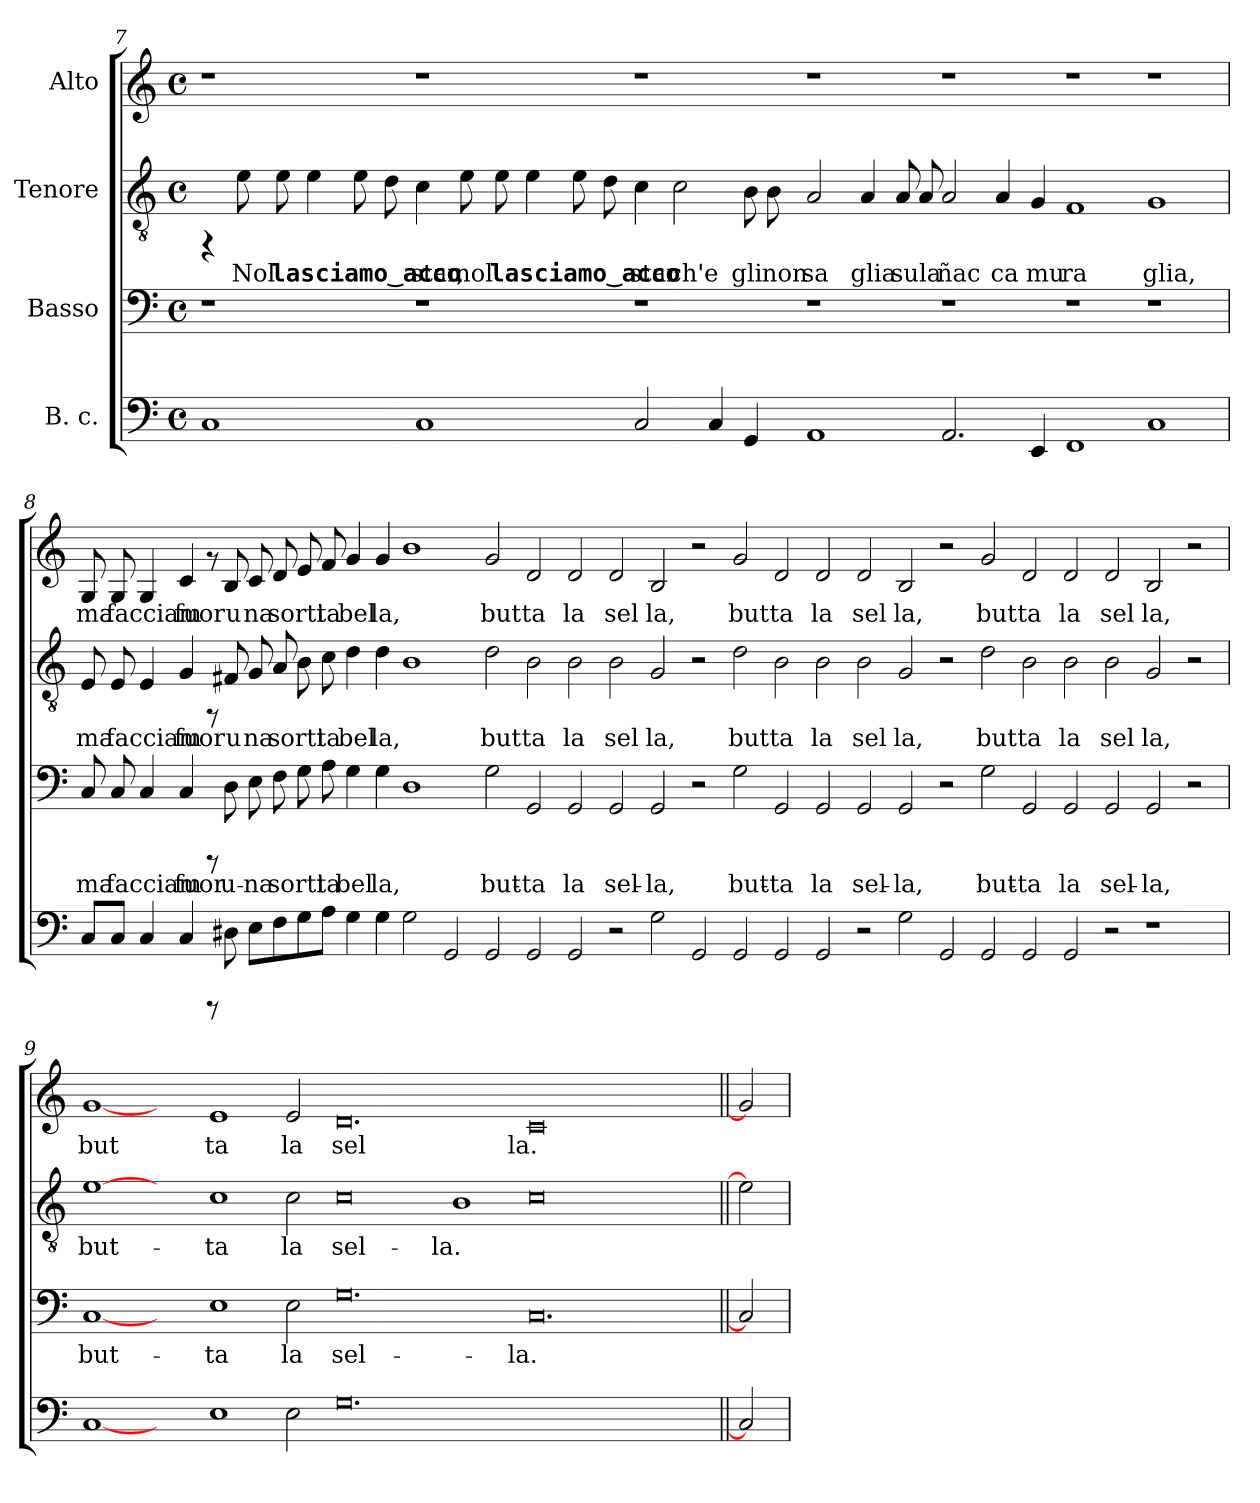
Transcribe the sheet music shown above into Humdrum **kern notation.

**kern	**kern	**text	**kern	**text	**kern	**text
*part4	*part3	*part3	*part2	*part2	*part1	*part1
*staff4	*staff3	*staff3	*staff2	*staff2	*staff1	*staff1
*I"B. c.	*I"Basso	*	*I"Tenore	*	*I"Alto	*
*clefF4	*clefF4	*	*clefGv2	*	*clefG2	*
*k[]	*k[]	*	*k[]	*	*k[]	*
*C:	*C:	*	*C:	*	*C:	*
*M4/4	*M4/4	*	*M4/4	*	*M4/4	*
*met(c)	*met(c)	*	*met(c)	*	*met(c)	*
=7	=7	=7	=7	=7	=7	=7
1C	1r	.	4rFF	.	1r	.
!	!	!	!	!LO:LY:b:rj	!	!
.	.	.	8e\	Nol	.	.
!	!	!	!	!LO:LY:b:rj	!	!
.	.	.	8e\	lasciamo‿acco	.	.
!	!	!	!	!LO:LY:b:rj	!	!
.	.	.	4e\	.	.	.
!	!	!	!	!LO:LY:b:rj	!	!
.	.	.	8e\	.	.	.
!	!	!	!	!LO:LY:b:rj	!	!
.	.	.	8d\	.	.	.
!	!	!	!	!LO:LY:b:rj	!	!
1C	1r	.	4c\	star,	1r	.
!	!	!	!	!LO:LY:b:rj	!	!
.	.	.	8e\	nol	.	.
!	!	!	!	!LO:LY:b:rj	!	!
.	.	.	8e\	lasciamo‿acco	.	.
!	!	!	!	!LO:LY:b:rj	!	!
.	.	.	4e\	.	.	.
!	!	!	!	!LO:LY:b:rj	!	!
.	.	.	8e\	.	.	.
!	!	!	!	!LO:LY:b:rj	!	!
.	.	.	8d\	.	.	.
!	!	!	!	!LO:LY:b:rj	!	!
2C/	1r	.	4c\	star	1r	.
!	!	!	!	!LO:LY:b:rj	!	!
.	.	.	2c\	ch'e	.	.
4C/	.	.	.	.	.	.
!	!	!	!	!LO:LY:b:rj	!	!
4GG/	.	.	8B\	gli	.	.
!	!	!	!	!LO:LY:b:rj	!	!
.	.	.	8B\	non	.	.
!	!	!	!	!LO:LY:b:rj	!	!
1AA	1r	.	2A/	sa	1r	.
!	!	!	!	!LO:LY:b:rj	!	!
.	.	.	4A/	glia	.	.
!	!	!	!	!LO:LY:b:rj	!	!
.	.	.	8A/	sula	.	.
!	!	!	!	!LO:LY:b:rj	!	!
.	.	.	8A/	.	.	.
!	!	!	!	!LO:LY:b:rj	!	!
2.AA/	1r	.	2A/	ñac	1r	.
!	!	!	!	!LO:LY:b:rj	!	!
.	.	.	4A/	ca	.	.
!	!	!	!	!LO:LY:b:rj	!	!
4EE/	.	.	4G/	mu	.	.
!	!	!	!	!LO:LY:b:rj	!	!
1FF	1r	.	1F	ra	1r	.
!	!	!	!	!LO:LY:b:rj	!	!
1C	1r	.	1G	glia,	1r	.
!!LO:LB:g=z
=8	=8	=8	=8	=8	=8	=8
!	!	!LO:LY:b:rj	!	!LO:LY:b:rj	!	!LO:LY:b:rj
8C/L	8C/	ma	8E/	ma	8G/	ma
!	!	!LO:LY:b:rj	!	!LO:LY:b:rj	!	!LO:LY:b:rj
8C/J	8C/	facciam	8E/	facciam	8G/	facciam
!	!	!LO:LY:b:rj	!	!LO:LY:b:rj	!	!LO:LY:b:rj
4C/	4C/	.	4E/	.	4G/	.
!	!	!LO:LY:b:rj	!	!LO:LY:b:rj	!	!LO:LY:b:rj
4C/	4C/	fuor	4G/	fuor	4c/	fuor
8rCCC	8rCCC	.	8rFF	.	8rf	.
!	!	!LO:LY:b:rj	!	!LO:LY:b:rj	!	!LO:LY:b:rj
8D#\	8D\	u-	8F#X/	u	8B/	u
!	!	!LO:LY:b:rj	!	!LO:LY:b:rj	!	!LO:LY:b:rj
8E\L	8E\	-na	8G/	na	8c/	na
!	!	!LO:LY:b:rj	!	!LO:LY:b:rj	!	!LO:LY:b:rj
8F\	8F\	sorti-	8A/	sorti	8d/	sorti
!	!	!LO:LY:b:rj	!	!LO:LY:b:rj	!	!LO:LY:b:rj
8G\	8G\	--	8B\	.	8e/	.
!	!	!LO:LY:b:rj	!	!LO:LY:b:rj	!	!LO:LY:b:rj
8A\J	8A\	-ta	8c\	ta	8f/	ta
!	!	!LO:LY:b:rj	!	!LO:LY:b:rj	!	!LO:LY:b:rj
4G\	4G\	bel-	4d\	bel	4g/	bel
!	!	!LO:LY:b:rj	!	!LO:LY:b:rj	!	!LO:LY:b:rj
4G<\	4G\	-la,	4d\	la,	4g/	la,
!	!	!LO:LY:b:rj	!	!LO:LY:b:rj	!	!LO:LY:b:rj
2G\	1D	.	1B	.	1b	.
2GG/	.	.	.	.	.	.
!	!	!LO:LY:b:rj	!	!LO:LY:b:rj	!	!LO:LY:b:rj
2GG/	2G\	but-	2d\	but	2g/	but
!	!	!LO:LY:b:rj	!	!LO:LY:b:rj	!	!LO:LY:b:rj
2GG/	2GG/	-ta	2B\	ta	2d/	ta
!	!	!LO:LY:b:rj	!	!LO:LY:b:rj	!	!LO:LY:b:rj
2GG/	2GG/	la	2B\	la	2d/	la
!	!	!LO:LY:b:rj	!	!LO:LY:b:rj	!	!LO:LY:b:rj
2r	2GG/	sel-	2B\	sel	2d/	sel
!	!	!LO:LY:b:rj	!	!LO:LY:b:rj	!	!LO:LY:b:rj
2G\	2GG/	-la,	2G/	la,	2B/	la,
2GG/	2r	.	2r	.	2r	.
!	!	!LO:LY:b:rj	!	!LO:LY:b:rj	!	!LO:LY:b:rj
2GG/	2G\	but-	2d\	but	2g/	but
!	!	!LO:LY:b:rj	!	!LO:LY:b:rj	!	!LO:LY:b:rj
2GG/	2GG/	-ta	2B\	ta	2d/	ta
!	!	!LO:LY:b:rj	!	!LO:LY:b:rj	!	!LO:LY:b:rj
2GG/	2GG/	la	2B\	la	2d/	la
!	!	!LO:LY:b:rj	!	!LO:LY:b:rj	!	!LO:LY:b:rj
2r	2GG/	sel-	2B\	sel	2d/	sel
!	!	!LO:LY:b:rj	!	!LO:LY:b:rj	!	!LO:LY:b:rj
2G\	2GG/	-la,	2G/	la,	2B/	la,
2GG/	2r	.	2r	.	2r	.
!	!	!LO:LY:b:rj	!	!LO:LY:b:rj	!	!LO:LY:b:rj
2GG/	2G\	but-	2d\	but	2g/	but
!	!	!LO:LY:b:rj	!	!LO:LY:b:rj	!	!LO:LY:b:rj
2GG/	2GG/	-ta	2B\	ta	2d/	ta
!	!	!LO:LY:b:rj	!	!LO:LY:b:rj	!	!LO:LY:b:rj
2GG/	2GG/	la	2B\	la	2d/	la
!	!	!LO:LY:b:rj	!	!LO:LY:b:rj	!	!LO:LY:b:rj
2r	2GG/	sel-	2B\	sel	2d/	sel
!	!	!LO:LY:b:rj	!	!LO:LY:b:rj	!	!LO:LY:b:rj
1r	2GG/	-la,	2G/	la,	2B/	la,
.	2r	.	2r	.	2r	.
!!LO:LB:g=z
=9	=9	=9	=9	=9	=9	=9
!	!	!LO:LY:b:rj	!	!LO:LY:b:rj	!	!LO:LY:b:rj
[1C	[1C	but-	[1e	but-	[1g	but
2ryy	2ryy	.	2ryy	.	2ryy	.
!	!	!LO:LY:b:rj	!	!LO:LY:b:rj	!	!LO:LY:b:rj
1E	1E	-ta	1c	-ta	1e	ta
!	!	!LO:LY:b:rj	!	!LO:LY:b:rj	!	!LO:LY:b:rj
2E\	2E\	la	2c\	la	2e/	la
!	!	!LO:LY:b:rj	!	!LO:LY:b:rj	!	!LO:LY:b:rj
0.G	0.G	sel-	0c	sel-	0.d	sel
!	!	!	!	!LO:LY:b:rj	!	!
.	.	.	1B	-la.	.	.
!	!	!LO:LY:b:rj	!	!LO:LY:b:rj	!	!LO:LY:b:rj
0.ryy	0.C	-la.	0c	.	0c	la.
.	.	.	1ryy	.	1ryy	.
=10||	=10||	=10||	=10||	=10||	=10||	=10||
2C]	2C]	.	2e]	.	2g]	.
=	=	=	=	=	=	=
*-	*-	*-	*-	*-	*-	*-
